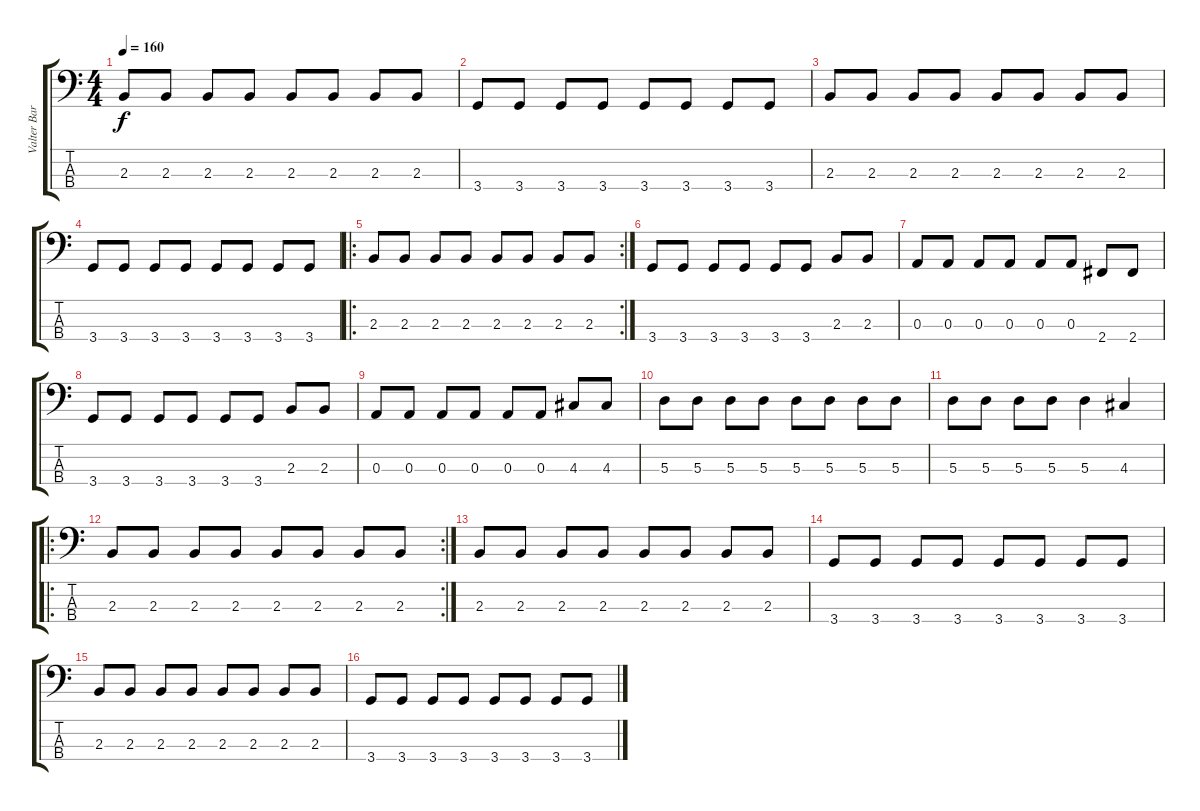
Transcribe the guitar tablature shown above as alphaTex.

\track ("Valter Barros" "Valter Bar") {instrument electricbasspick}
\staff {score tabs}
\tuning (G2 D2 A1 E1) {hide}
\ts (4 4)
\tempo 160
\clef f4
\ks c
2.3.8{dy f} 2.3.8 2.3.8 2.3.8 2.3.8 2.3.8 2.3.8 2.3.8 |
3.4.8 3.4.8 3.4.8 3.4.8 3.4.8 3.4.8 3.4.8 3.4.8 |
2.3.8 2.3.8 2.3.8 2.3.8 2.3.8 2.3.8 2.3.8 2.3.8 |
3.4.8 3.4.8 3.4.8 3.4.8 3.4.8 3.4.8 3.4.8 3.4.8 |
\ro
\rc 2
2.3.8 2.3.8 2.3.8 2.3.8 2.3.8 2.3.8 2.3.8 2.3.8 |
3.4.8 3.4.8 3.4.8 3.4.8 3.4.8 3.4.8 2.3.8 2.3.8 |
0.3.8 0.3.8 0.3.8 0.3.8 0.3.8 0.3.8 2.4.8 2.4.8 |
3.4.8 3.4.8 3.4.8 3.4.8 3.4.8 3.4.8 2.3.8 2.3.8 |
0.3.8 0.3.8 0.3.8 0.3.8 0.3.8 0.3.8 4.3.8 4.3.8 |
5.3.8 5.3.8 5.3.8 5.3.8 5.3.8 5.3.8 5.3.8 5.3.8 |
5.3.8 5.3.8 5.3.8 5.3.8 5.3.4 4.3.4 |
\ro
\rc 2
2.3.8 2.3.8 2.3.8 2.3.8 2.3.8 2.3.8 2.3.8 2.3.8 |
2.3.8 2.3.8 2.3.8 2.3.8 2.3.8 2.3.8 2.3.8 2.3.8 |
3.4.8 3.4.8 3.4.8 3.4.8 3.4.8 3.4.8 3.4.8 3.4.8 |
2.3.8 2.3.8 2.3.8 2.3.8 2.3.8 2.3.8 2.3.8 2.3.8 |
3.4.8 3.4.8 3.4.8 3.4.8 3.4.8 3.4.8 3.4.8 3.4.8
